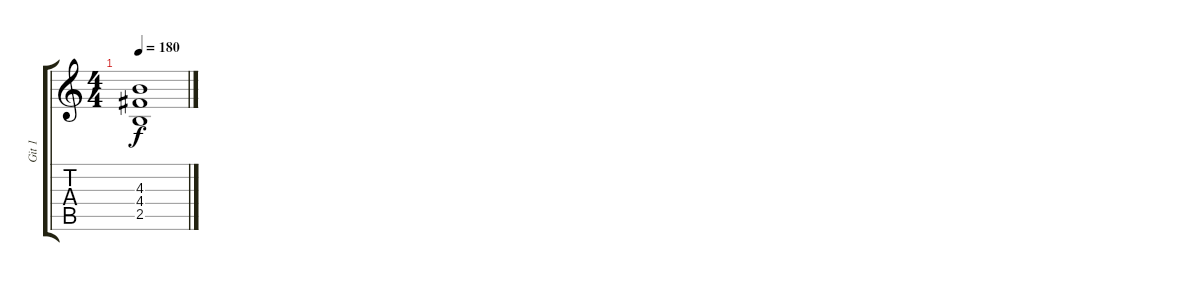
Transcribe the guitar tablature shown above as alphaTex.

\track ("Git 1" "Git 1") {instrument distortionguitar}
\staff {score tabs}
\tuning (E4 B3 G3 D3 A2 E2) {hide}
\ts (4 4)
\tempo 180
\clef g2
\ks c
(4.3 4.4 2.5).1{dy f}
